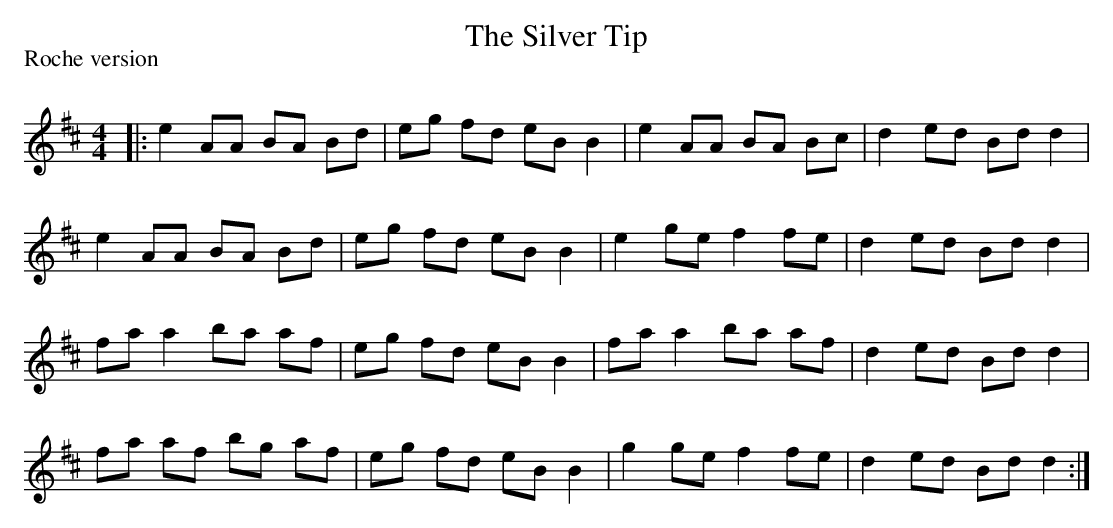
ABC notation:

X:1
T: The Silver Tip
P:Roche version
Q: 232
K:D
M:4/4
L:1/8
|:e2 AA BA Bd|eg fd eB B2|e2 AA BA Bc|d2 ed Bd d2|
e2 AA BA Bd|eg fd eB B2|e2 ge f2 fe|d2 ed Bd d2|
fa a2 ba af|eg fd eB B2|fa a2 ba af|d2 ed Bd d2|
fa af bg af|eg fd eB B2|g2 ge f2 fe|d2 ed Bd d2:|
